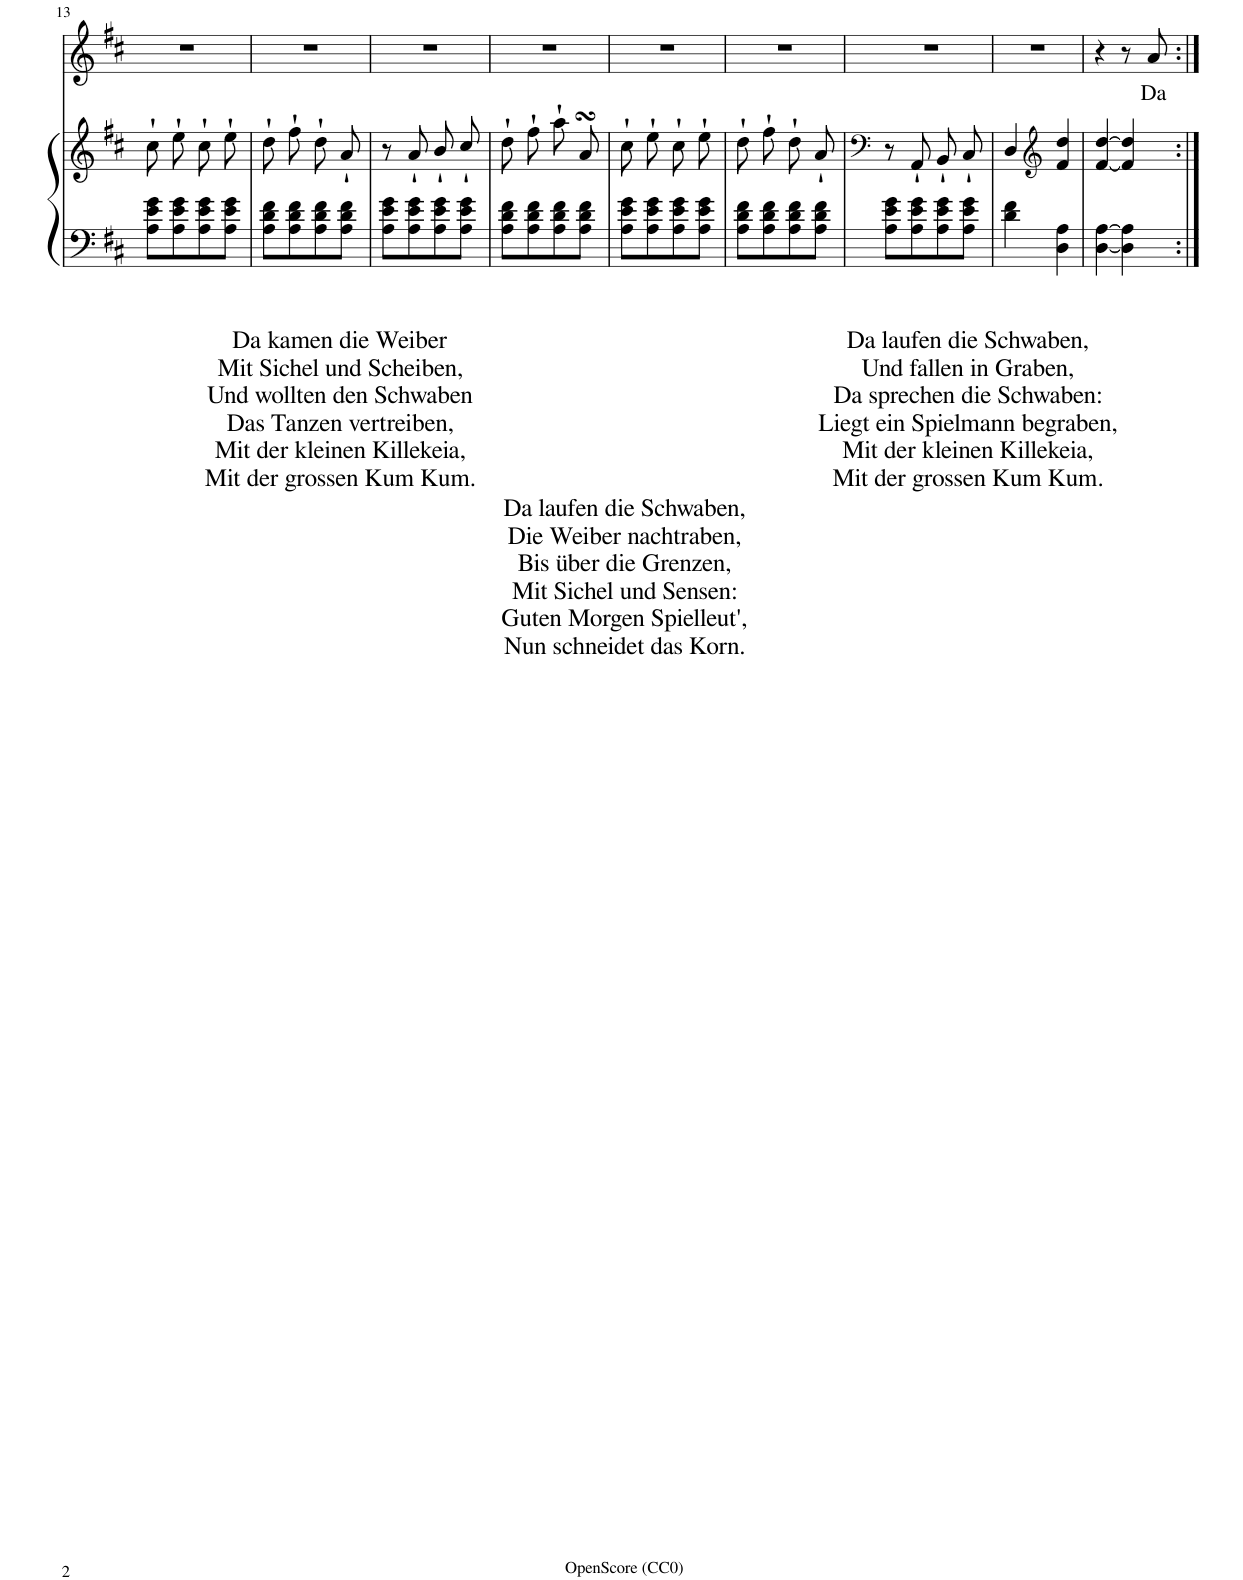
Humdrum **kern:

**kern	**kern	**kern	**text
*part2	*part2	*part1	*part1
*staff3	*staff2	*staff1	*staff1
*I"Piano	*	*I"Voice	*
*I'Pno	*	*	*
!!LO:PB:g=z
*clefF4	*clefG2	*clefG2	*
*k[f#c#]	*k[f#c#]	*k[f#c#]	*
*M2/4	*M2/4	*M2/4	*
=13	=13	=13	=13
8A\ 8e\ 8g\L	8cc#`\L	2r	.
8A\ 8e\ 8g\	8ee`\J	.	.
8A\ 8e\ 8g\	8cc#`\L	.	.
8A\ 8e\ 8g\J	8ee`\J	.	.
=14	=14	=14	=14
8A\ 8d\ 8f#\L	8dd`\L	2r	.
8A\ 8d\ 8f#\	8ff#`\J	.	.
8A\ 8d\ 8f#\	8dd`\L	.	.
8A\ 8d\ 8f#\J	8a`\J	.	.
=15	=15	=15	=15
8A\ 8e\ 8g\L	8r	2r	.
8A\ 8e\ 8g\	8a`/	.	.
8A\ 8e\ 8g\	8b`/L	.	.
8A\ 8e\ 8g\J	8cc#`/J	.	.
=16	=16	=16	=16
8A\ 8d\ 8f#\L	8dd`\L	2r	.
8A\ 8d\ 8f#\	8ff#`\J	.	.
8A\ 8d\ 8f#\	8aa`\L	.	.
8A\ 8d\ 8f#\J	8asSSS\J	.	.
=17	=17	=17	=17
8A\ 8e\ 8g\L	8cc#`\L	2r	.
8A\ 8e\ 8g\	8ee`\J	.	.
8A\ 8e\ 8g\	8cc#`\L	.	.
8A\ 8e\ 8g\J	8ee`\J	.	.
=18	=18	=18	=18
8A\ 8d\ 8f#\L	8dd`\L	2r	.
8A\ 8d\ 8f#\	8ff#`\J	.	.
8A\ 8d\ 8f#\	8dd`\L	.	.
8A\ 8d\ 8f#\J	8a`\J	.	.
=19	=19	=19	=19
*	*clefF4	*	*
8A\ 8e\ 8g\L	8r	2r	.
8A\ 8e\ 8g\	8AA`/	.	.
8A\ 8e\ 8g\	8BB`/L	.	.
8A\ 8e\ 8g\J	8C#`/J	.	.
=20	=20	=20	=20
4d\ 4f#\	4D/	2r	.
*	*clefG2	*	*
4D\ 4A\	4f#/ 4dd/	.	.
=21	=21	=21	=21
[4D\ [4A\	[4f#/ [4dd/	4r	.
4D\] 4A\]	4f#/] 4dd/]	8r	.
!	!	!	!LO:LY:b
.	.	8a/	Da
=22:|!	=22:|!	=22:|!	=22:|!
2D 2A	2f# 2dd	2ryy	.
=-	=-	=-	=-
*-	*-	*-	*-
